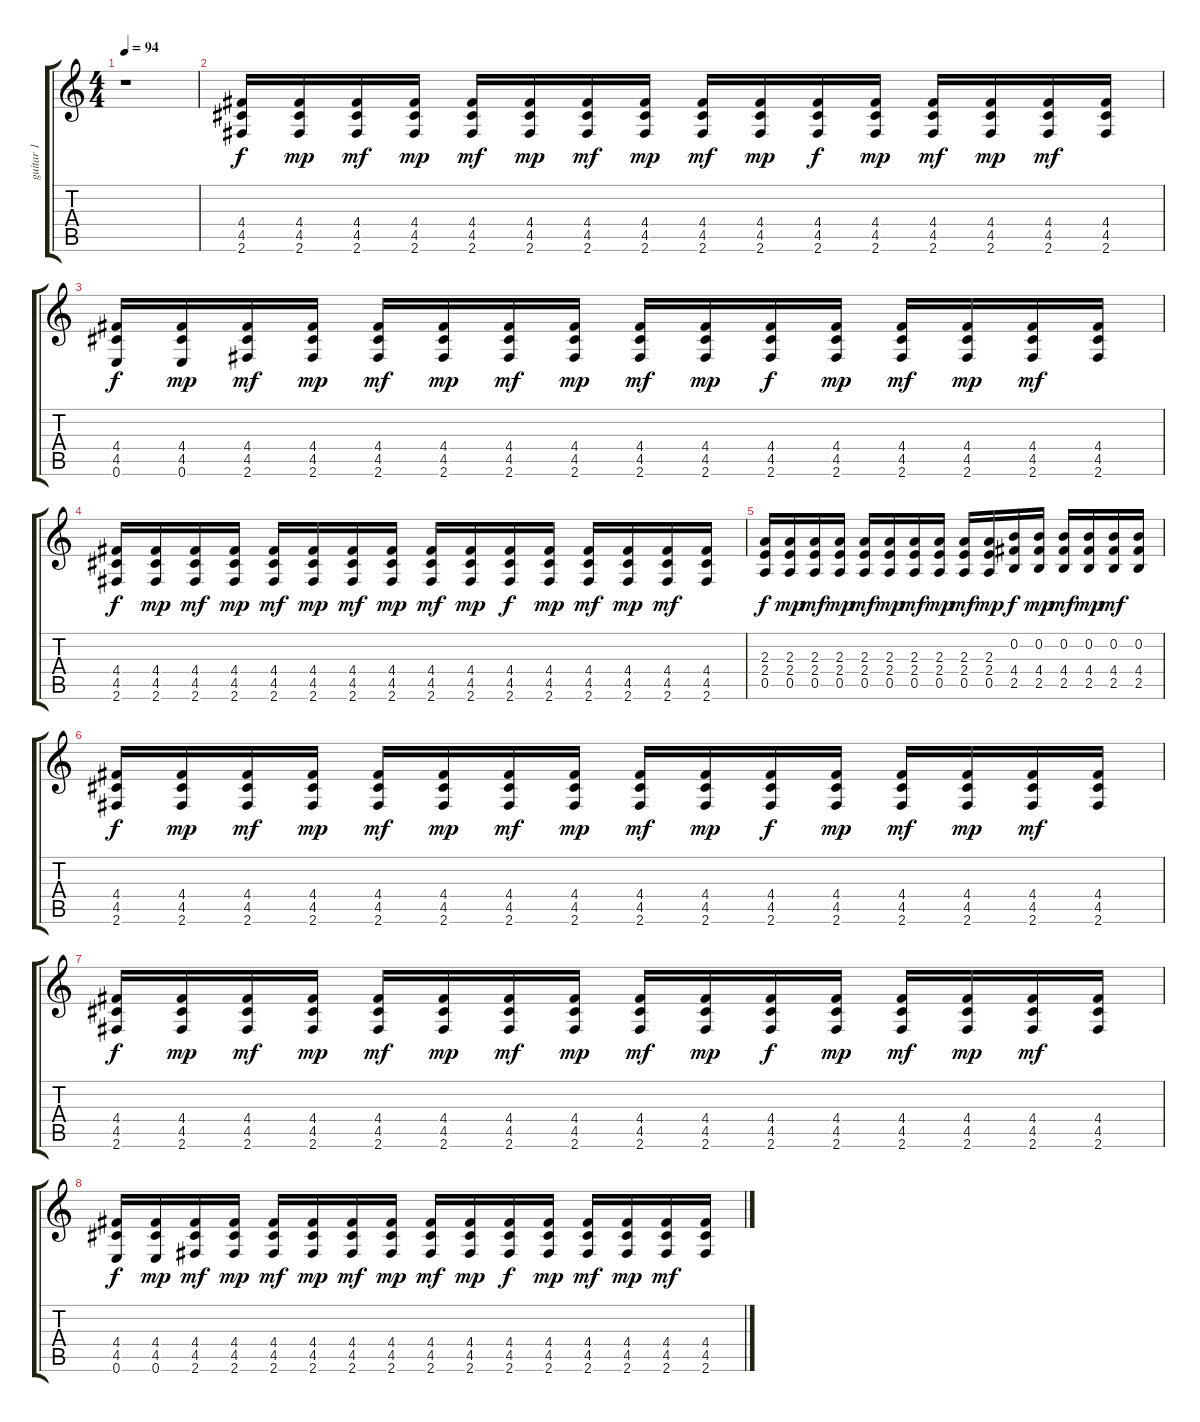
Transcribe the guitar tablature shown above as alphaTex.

\track ("guitar 1" "guitar 1") {instrument distortionguitar}
\staff {score tabs}
\tuning (E4 B3 G3 D3 A2 E2) {hide}
\ts (4 4)
\tempo 94
\clef g2
\ks c
r.1{dy f instrument distortionguitar} |
(4.4 4.5 2.6).16 (4.4 4.5 2.6).16{dy mp} (4.4 4.5 2.6).16{dy mf} (4.4 4.5 2.6).16{dy mp} (4.4 4.5 2.6).16{dy mf} (4.4 4.5 2.6).16{dy mp} (4.4 4.5 2.6).16{dy mf} (4.4 4.5 2.6).16{dy mp} (4.4 4.5 2.6).16{dy mf} (4.4 4.5 2.6).16{dy mp} (4.4 4.5 2.6).16{dy f} (4.4 4.5 2.6).16{dy mp} (4.4 4.5 2.6).16{dy mf} (4.4 4.5 2.6).16{dy mp} (4.4 4.5 2.6).16{dy mf} (4.4 4.5 2.6).16 |
(4.4 4.5 0.6).16{dy f} (4.4 4.5 0.6).16{dy mp} (4.4 4.5 2.6).16{dy mf} (4.4 4.5 2.6).16{dy mp} (4.4 4.5 2.6).16{dy mf} (4.4 4.5 2.6).16{dy mp} (4.4 4.5 2.6).16{dy mf} (4.4 4.5 2.6).16{dy mp} (4.4 4.5 2.6).16{dy mf} (4.4 4.5 2.6).16{dy mp} (4.4 4.5 2.6).16{dy f} (4.4 4.5 2.6).16{dy mp} (4.4 4.5 2.6).16{dy mf} (4.4 4.5 2.6).16{dy mp} (4.4 4.5 2.6).16{dy mf} (4.4 4.5 2.6).16 |
(4.4 4.5 2.6).16{dy f} (4.4 4.5 2.6).16{dy mp} (4.4 4.5 2.6).16{dy mf} (4.4 4.5 2.6).16{dy mp} (4.4 4.5 2.6).16{dy mf} (4.4 4.5 2.6).16{dy mp} (4.4 4.5 2.6).16{dy mf} (4.4 4.5 2.6).16{dy mp} (4.4 4.5 2.6).16{dy mf} (4.4 4.5 2.6).16{dy mp} (4.4 4.5 2.6).16{dy f} (4.4 4.5 2.6).16{dy mp} (4.4 4.5 2.6).16{dy mf} (4.4 4.5 2.6).16{dy mp} (4.4 4.5 2.6).16{dy mf} (4.4 4.5 2.6).16 |
(2.3 2.4 0.5).16{dy f} (2.3 2.4 0.5).16{dy mp} (2.3 2.4 0.5).16{dy mf} (2.3 2.4 0.5).16{dy mp} (2.3 2.4 0.5).16{dy mf} (2.3 2.4 0.5).16{dy mp} (2.3 2.4 0.5).16{dy mf} (2.3 2.4 0.5).16{dy mp} (2.3 2.4 0.5).16{dy mf} (2.3 2.4 0.5).16{dy mp} (0.2 4.4 2.5).16{dy f} (0.2 4.4 2.5).16{dy mp} (0.2 4.4 2.5).16{dy mf} (0.2 4.4 2.5).16{dy mp} (0.2 4.4 2.5).16{dy mf} (0.2 4.4 2.5).16 |
(4.4 4.5 2.6).16{dy f} (4.4 4.5 2.6).16{dy mp} (4.4 4.5 2.6).16{dy mf} (4.4 4.5 2.6).16{dy mp} (4.4 4.5 2.6).16{dy mf} (4.4 4.5 2.6).16{dy mp} (4.4 4.5 2.6).16{dy mf} (4.4 4.5 2.6).16{dy mp} (4.4 4.5 2.6).16{dy mf} (4.4 4.5 2.6).16{dy mp} (4.4 4.5 2.6).16{dy f} (4.4 4.5 2.6).16{dy mp} (4.4 4.5 2.6).16{dy mf} (4.4 4.5 2.6).16{dy mp} (4.4 4.5 2.6).16{dy mf} (4.4 4.5 2.6).16 |
(4.4 4.5 2.6).16{dy f} (4.4 4.5 2.6).16{dy mp} (4.4 4.5 2.6).16{dy mf} (4.4 4.5 2.6).16{dy mp} (4.4 4.5 2.6).16{dy mf} (4.4 4.5 2.6).16{dy mp} (4.4 4.5 2.6).16{dy mf} (4.4 4.5 2.6).16{dy mp} (4.4 4.5 2.6).16{dy mf} (4.4 4.5 2.6).16{dy mp} (4.4 4.5 2.6).16{dy f} (4.4 4.5 2.6).16{dy mp} (4.4 4.5 2.6).16{dy mf} (4.4 4.5 2.6).16{dy mp} (4.4 4.5 2.6).16{dy mf} (4.4 4.5 2.6).16 |
(4.4 4.5 0.6).16{dy f} (4.4 4.5 0.6).16{dy mp} (4.4 4.5 2.6).16{dy mf} (4.4 4.5 2.6).16{dy mp} (4.4 4.5 2.6).16{dy mf} (4.4 4.5 2.6).16{dy mp} (4.4 4.5 2.6).16{dy mf} (4.4 4.5 2.6).16{dy mp} (4.4 4.5 2.6).16{dy mf} (4.4 4.5 2.6).16{dy mp} (4.4 4.5 2.6).16{dy f} (4.4 4.5 2.6).16{dy mp} (4.4 4.5 2.6).16{dy mf} (4.4 4.5 2.6).16{dy mp} (4.4 4.5 2.6).16{dy mf} (4.4 4.5 2.6).16
